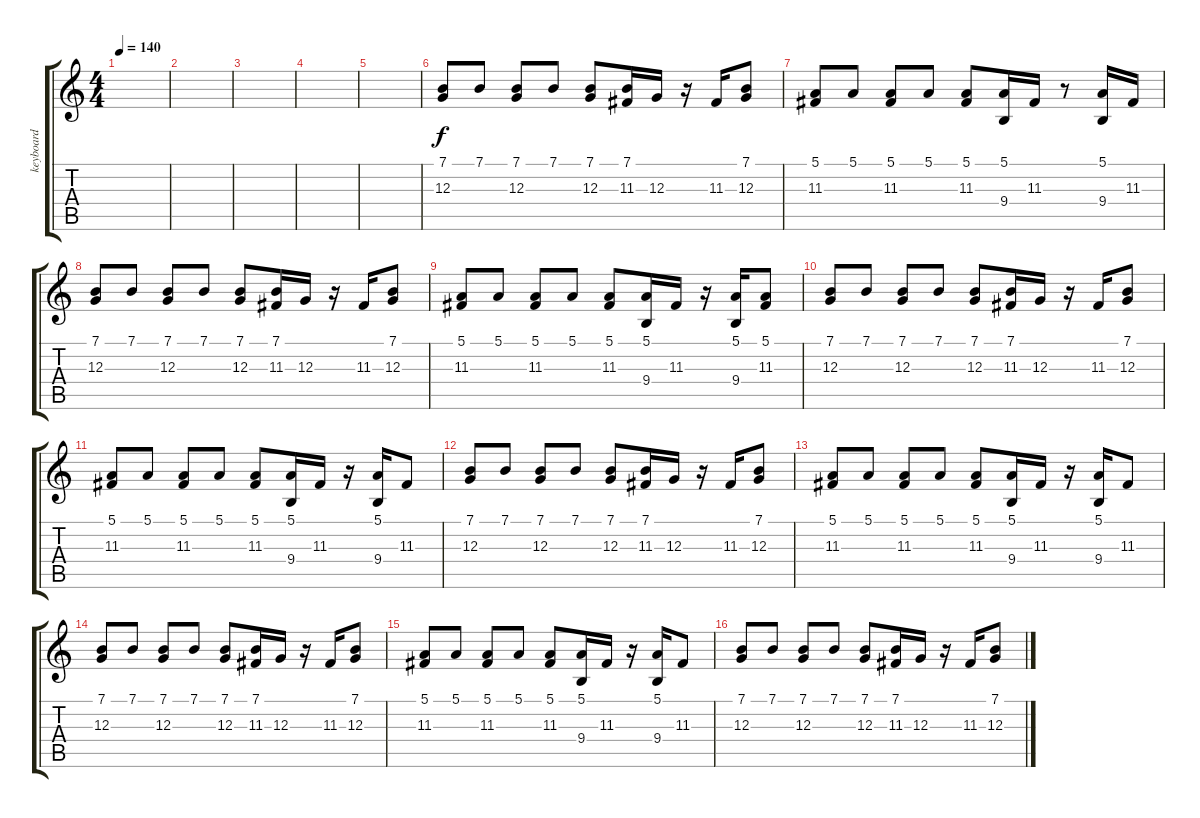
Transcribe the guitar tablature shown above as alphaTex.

\track ("keyboard" "keyboard") {instrument electricgrandpiano}
\staff {score tabs}
\tuning (E4 B3 G3 D3 A2 E2) {hide}
\ts (4 4)
\tempo 140
\clef g2
\ks c
|
|
|
|
|
(7.1 12.3).8 7.1.8 (7.1 12.3).8 7.1.8 (7.1 12.3).8 (7.1 11.3).16 12.3.16 r.16 11.3.16 (7.1 12.3).8 |
(5.1 11.3).8 5.1.8 (5.1 11.3).8 5.1.8 (5.1 11.3).8 (5.1 9.4).16 11.3.16 r.8 (5.1 9.4).16 11.3.16 |
(7.1 12.3).8 7.1.8 (7.1 12.3).8 7.1.8 (7.1 12.3).8 (7.1 11.3).16 12.3.16 r.16 11.3.16 (7.1 12.3).8 |
(5.1 11.3).8 5.1.8 (5.1 11.3).8 5.1.8 (5.1 11.3).8 (5.1 9.4).16 11.3.16 r.16 (5.1 9.4).16 (5.1 11.3).8 |
(7.1 12.3).8 7.1.8 (7.1 12.3).8 7.1.8 (7.1 12.3).8 (7.1 11.3).16 12.3.16 r.16 11.3.16 (7.1 12.3).8 |
(5.1 11.3).8 5.1.8 (5.1 11.3).8 5.1.8 (5.1 11.3).8 (5.1 9.4).16 11.3.16 r.16 (5.1 9.4).16 11.3.8 |
(7.1 12.3).8 7.1.8 (7.1 12.3).8 7.1.8 (7.1 12.3).8 (7.1 11.3).16 12.3.16 r.16 11.3.16 (7.1 12.3).8 |
(5.1 11.3).8 5.1.8 (5.1 11.3).8 5.1.8 (5.1 11.3).8 (5.1 9.4).16 11.3.16 r.16 (5.1 9.4).16 11.3.8 |
(7.1 12.3).8 7.1.8 (7.1 12.3).8 7.1.8 (7.1 12.3).8 (7.1 11.3).16 12.3.16 r.16 11.3.16 (7.1 12.3).8 |
(5.1 11.3).8 5.1.8 (5.1 11.3).8 5.1.8 (5.1 11.3).8 (5.1 9.4).16 11.3.16 r.16 (5.1 9.4).16 11.3.8 |
(7.1 12.3).8 7.1.8 (7.1 12.3).8 7.1.8 (7.1 12.3).8 (7.1 11.3).16 12.3.16 r.16 11.3.16 (7.1 12.3).8
